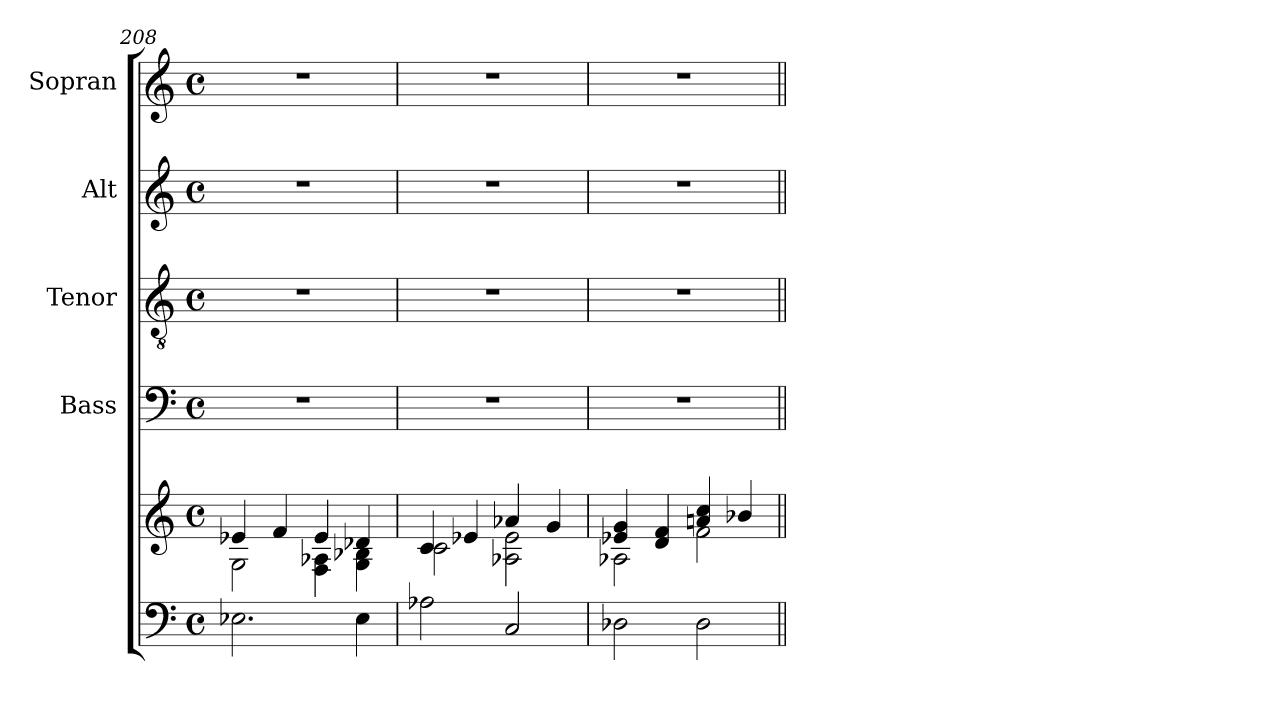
**kern	**kern	**kern	**kern	**kern	**kern
*part5	*part5	*part4	*part3	*part2	*part1
*staff6	*staff5	*staff4	*staff3	*staff2	*staff1
*	*	*I"Bass	*I"Tenor	*I"Alt	*I"Sopran
*	*	*I'B.	*I'T.	*I'A.	*I'S.
*clefF4	*clefG2	*clefF4	*clefGv2	*clefG2	*clefG2
*k[]	*k[]	*k[]	*k[]	*k[]	*k[]
*C:	*C:	*C:	*C:	*C:	*C:
*M4/4	*M4/4	*M4/4	*M4/4	*M4/4	*M4/4
*met(c)	*met(c)	*met(c)	*met(c)	*met(c)	*met(c)
=208	=208	=208	=208	=208	=208
*	*^	*	*	*	*
2.E-X\	4e-X/	2G\	1r	1r	1r	1r
.	4f/	.	.	.	.	.
.	4e-/	4F\ 4A-X\	.	.	.	.
4E-\	4d-X/	4G\ 4B-X\	.	.	.	.
=209	=209	=209	=209	=209	=209	=209
2A-X\	4c/	2c\	1r	1r	1r	1r
.	4e-X/	.	.	.	.	.
2C/	4a-X/	2A-X\ 2e-\	.	.	.	.
.	4g/	.	.	.	.	.
=210	=210	=210	=210	=210	=210	=210
2D-X\	4e-X/ 4g/	2A-X\	1r	1r	1r	1r
.	4d/ 4f/	.	.	.	.	.
2D-\	4an/ 4cc/	2f\	.	.	.	.
.	4b-X/	.	.	.	.	.
*	*v	*v	*	*	*	*
=||	=||	=||	=||	=||	=||
*-	*-	*-	*-	*-	*-
